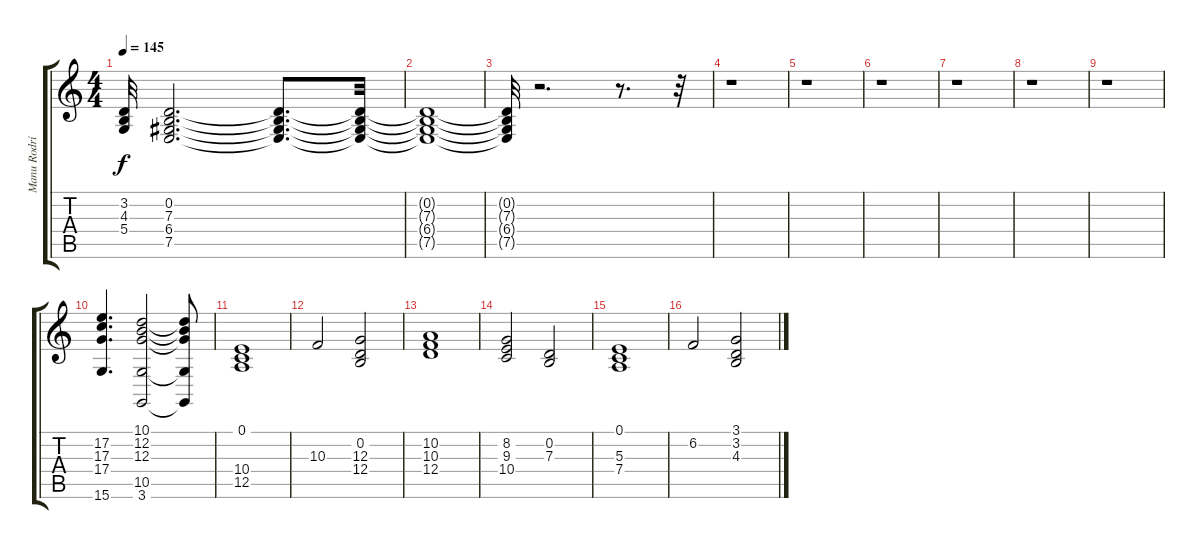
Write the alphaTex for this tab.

\track ("Manu Rodríguez" "Manu Rodrí") {instrument stringensemble1}
\staff {score tabs}
\tuning (E4 B3 G3 D3 A2 E2) {hide}
\ts (4 4)
\tempo 145
\clef g2
\ks c
(3.2{t} 4.3{t} 5.4{t}).32{dy f} (0.2 7.3 6.4 7.5).2{d} (0.2{t} 7.3{t} 6.4{t} 7.5{t}).8{d} (0.2{t} 7.3{t} 6.4{t} 7.5{t}).32 |
(0.2{t} 7.3{t} 6.4{t} 7.5{t}).1 |
(0.2{t} 7.3{t} 6.4{t} 7.5{t}).32 r.2{d} r.8{d} r.32 |
r.1 |
r.1 |
r.1 |
r.1 |
r.1 |
r.1 |
(17.2 17.3 17.4 15.6).4{d} (10.1 12.2 12.3 10.5 3.6).2 (10.1{t} 12.2{t} 12.3{t} 10.5{t} 3.6{t}).8 |
(0.1 10.4 12.5).1 |
10.3.2 (0.2 12.3 12.4).2 |
(10.2 10.3 12.4).1 |
(8.2 9.3 10.4).2 (0.2 7.3).2 |
(0.1 5.3 7.4).1 |
6.2.2 (3.1 3.2 4.3).2
